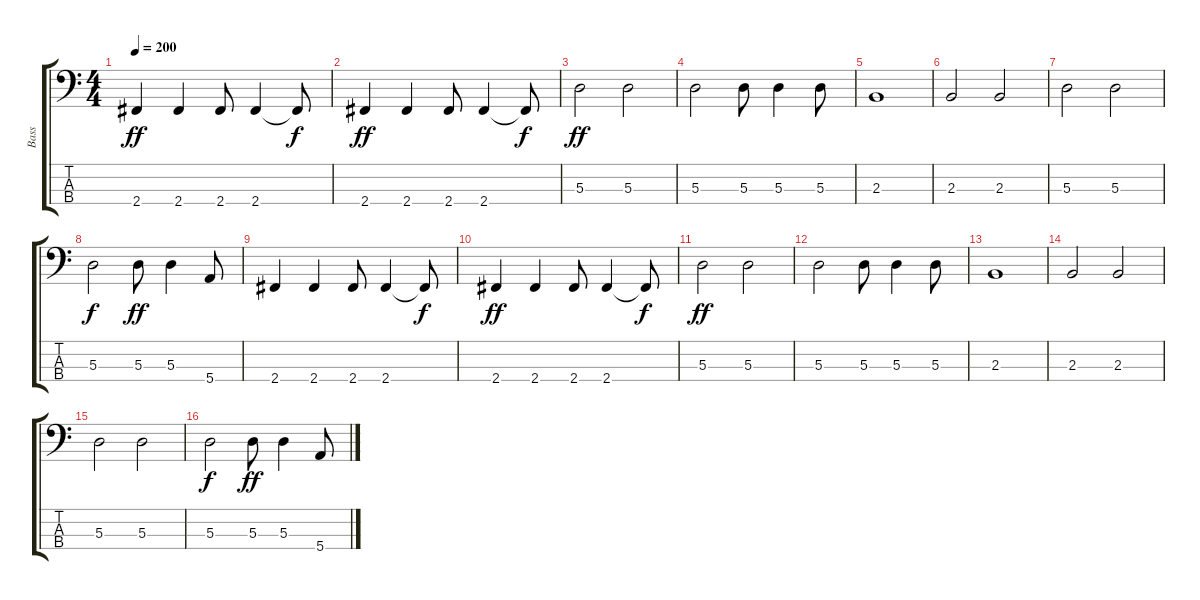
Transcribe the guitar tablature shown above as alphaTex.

\track ("Bass" "Bass") {instrument slapbass1}
\staff {score tabs}
\tuning (G2 D2 A1 E1) {hide}
\ts (4 4)
\tempo 200
\clef f4
\ks c
2.4.4{dy ff volume 14 instrument electricbassfinger} 2.4.4 2.4.8 2.4.4 2.4{t}.8{dy f} |
2.4.4{dy ff} 2.4.4 2.4.8 2.4.4 2.4{t}.8{dy f} |
5.3.2{dy ff} 5.3.2 |
5.3.2 5.3.8 5.3.4 5.3.8 |
2.3.1 |
2.3.2 2.3.2 |
5.3.2 5.3.2 |
5.3.2{dy f} 5.3.8{dy ff} 5.3.4 5.4.8 |
2.4.4{volume 14 instrument electricbassfinger} 2.4.4 2.4.8 2.4.4 2.4{t}.8{dy f} |
2.4.4{dy ff} 2.4.4 2.4.8 2.4.4 2.4{t}.8{dy f} |
5.3.2{dy ff} 5.3.2 |
5.3.2 5.3.8 5.3.4 5.3.8 |
2.3.1 |
2.3.2 2.3.2 |
5.3.2 5.3.2 |
5.3.2{dy f} 5.3.8{dy ff} 5.3.4 5.4.8
